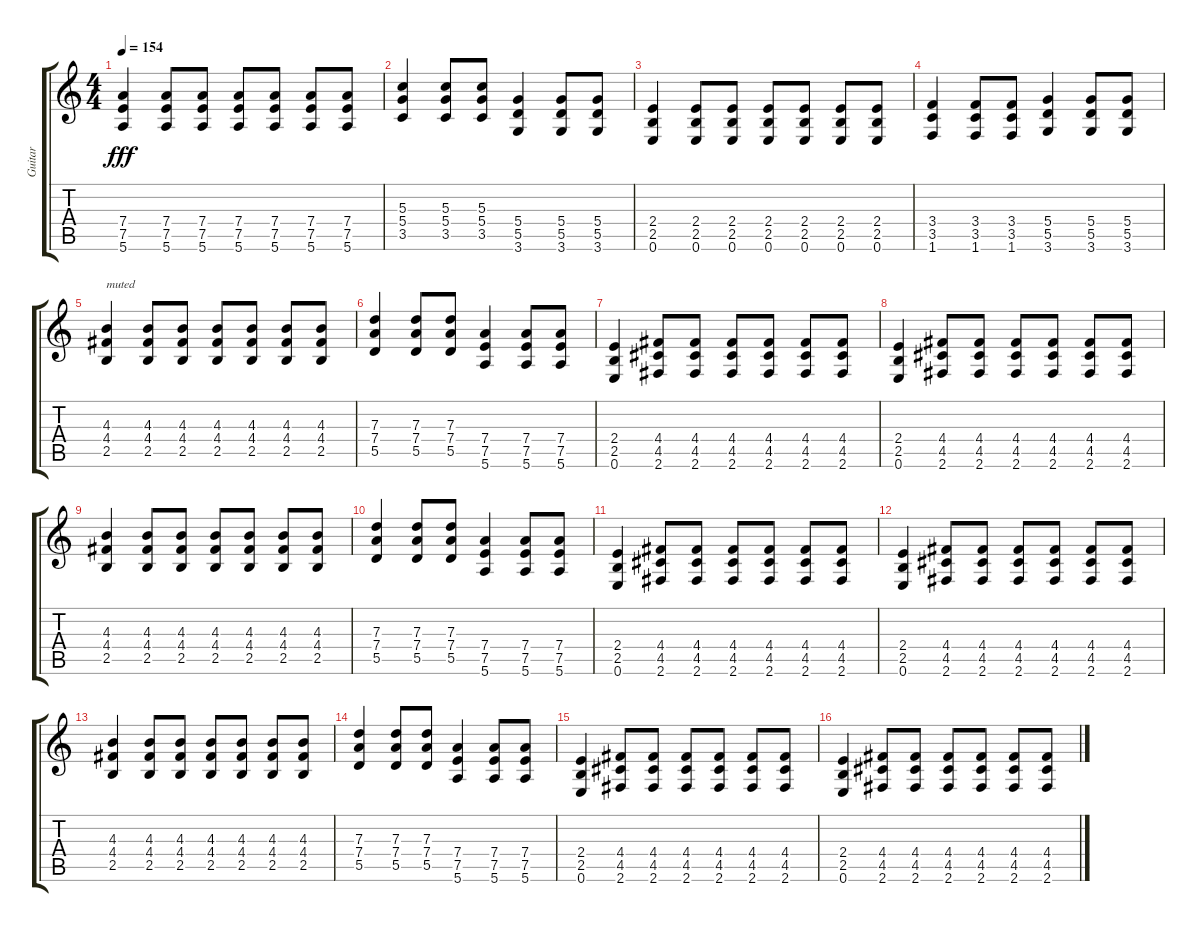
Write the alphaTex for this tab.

\track ("Guitar" "Guitar") {instrument distortionguitar}
\staff {score tabs}
\tuning (E4 B3 G3 D3 A2 E2) {hide}
\ts (4 4)
\tempo 154
\clef g2
\ks c
(7.4 7.5 5.6).4{dy fff} (7.4 7.5 5.6).8 (7.4 7.5 5.6).8 (7.4 7.5 5.6).8 (7.4 7.5 5.6).8 (7.4 7.5 5.6).8 (7.4 7.5 5.6).8 |
(5.3 5.4 3.5).4 (5.3 5.4 3.5).8 (5.3 5.4 3.5).8 (5.4 5.5 3.6).4 (5.4 5.5 3.6).8 (5.4 5.5 3.6).8 |
(2.4 2.5 0.6).4 (2.4 2.5 0.6).8 (2.4 2.5 0.6).8 (2.4 2.5 0.6).8 (2.4 2.5 0.6).8 (2.4 2.5 0.6).8 (2.4 2.5 0.6).8 |
(3.4 3.5 1.6).4 (3.4 3.5 1.6).8 (3.4 3.5 1.6).8 (5.4 5.5 3.6).4 (5.4 5.5 3.6).8 (5.4 5.5 3.6).8 |
(4.3 4.4 2.5).4{txt "muted" volume 16 balance 8 instrument distortionguitar} (4.3 4.4 2.5).8 (4.3 4.4 2.5).8 (4.3 4.4 2.5).8 (4.3 4.4 2.5).8 (4.3 4.4 2.5).8 (4.3 4.4 2.5).8 |
(7.3 7.4 5.5).4 (7.3 7.4 5.5).8 (7.3 7.4 5.5).8 (7.4 7.5 5.6).4 (7.4 7.5 5.6).8 (7.4 7.5 5.6).8 |
(2.4 2.5 0.6).4 (4.4 4.5 2.6).8 (4.4 4.5 2.6).8 (4.4 4.5 2.6).8 (4.4 4.5 2.6).8 (4.4 4.5 2.6).8 (4.4 4.5 2.6).8 |
(2.4 2.5 0.6).4 (4.4 4.5 2.6).8 (4.4 4.5 2.6).8 (4.4 4.5 2.6).8 (4.4 4.5 2.6).8 (4.4 4.5 2.6).8 (4.4 4.5 2.6).8 |
(4.3 4.4 2.5).4 (4.3 4.4 2.5).8 (4.3 4.4 2.5).8 (4.3 4.4 2.5).8 (4.3 4.4 2.5).8 (4.3 4.4 2.5).8 (4.3 4.4 2.5).8 |
(7.3 7.4 5.5).4 (7.3 7.4 5.5).8 (7.3 7.4 5.5).8 (7.4 7.5 5.6).4 (7.4 7.5 5.6).8 (7.4 7.5 5.6).8 |
(2.4 2.5 0.6).4 (4.4 4.5 2.6).8 (4.4 4.5 2.6).8 (4.4 4.5 2.6).8 (4.4 4.5 2.6).8 (4.4 4.5 2.6).8 (4.4 4.5 2.6).8 |
(2.4 2.5 0.6).4 (4.4 4.5 2.6).8 (4.4 4.5 2.6).8 (4.4 4.5 2.6).8 (4.4 4.5 2.6).8 (4.4 4.5 2.6).8 (4.4 4.5 2.6).8 |
(4.3 4.4 2.5).4 (4.3 4.4 2.5).8 (4.3 4.4 2.5).8 (4.3 4.4 2.5).8 (4.3 4.4 2.5).8 (4.3 4.4 2.5).8 (4.3 4.4 2.5).8 |
(7.3 7.4 5.5).4 (7.3 7.4 5.5).8 (7.3 7.4 5.5).8 (7.4 7.5 5.6).4 (7.4 7.5 5.6).8 (7.4 7.5 5.6).8 |
(2.4 2.5 0.6).4 (4.4 4.5 2.6).8 (4.4 4.5 2.6).8 (4.4 4.5 2.6).8 (4.4 4.5 2.6).8 (4.4 4.5 2.6).8 (4.4 4.5 2.6).8 |
(2.4 2.5 0.6).4 (4.4 4.5 2.6).8 (4.4 4.5 2.6).8 (4.4 4.5 2.6).8 (4.4 4.5 2.6).8 (4.4 4.5 2.6).8 (4.4 4.5 2.6).8
